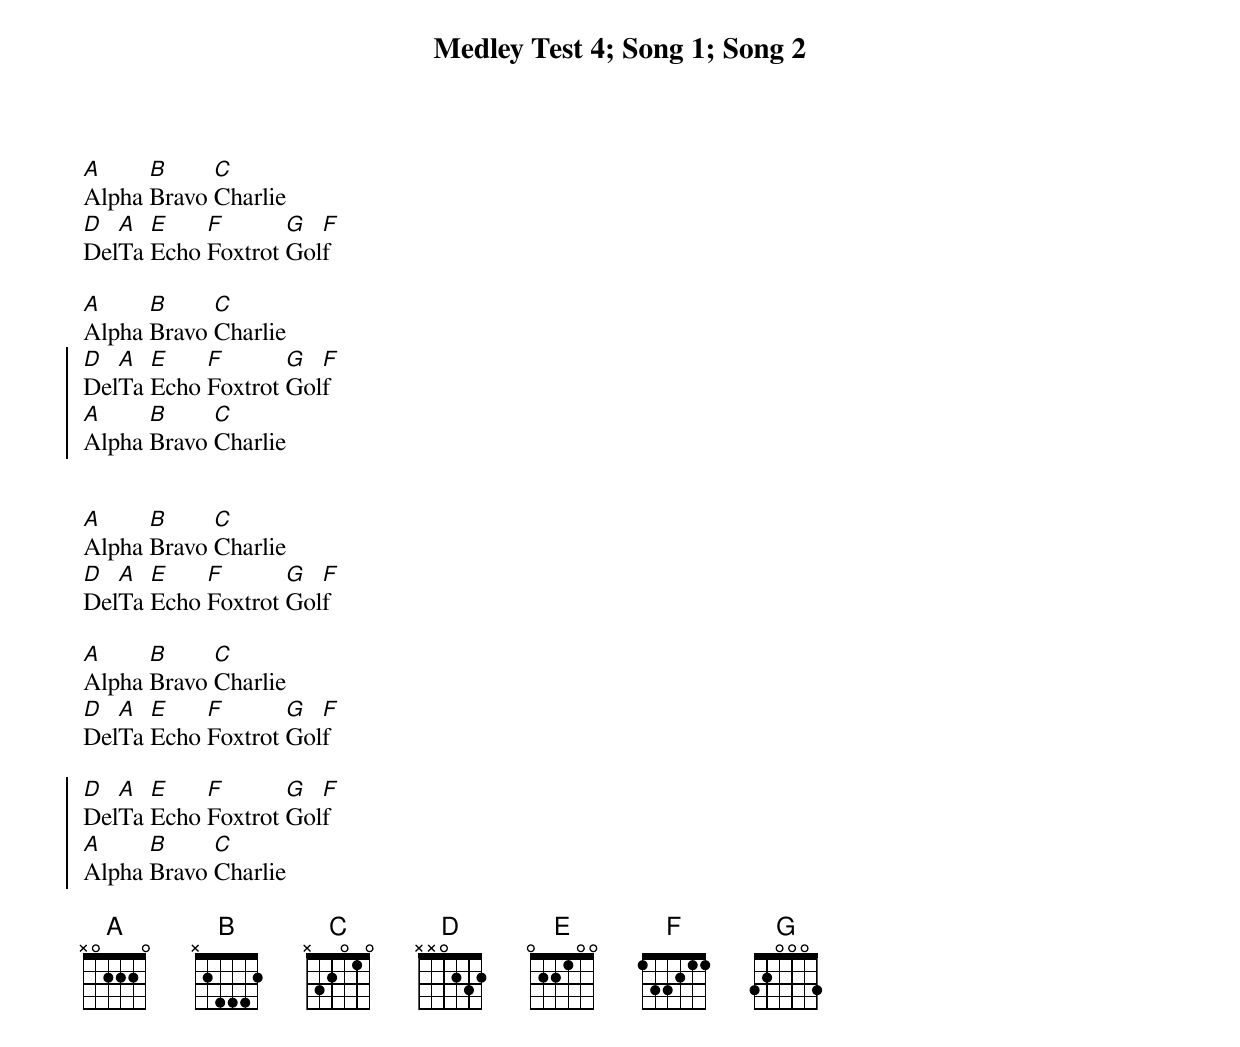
{title: Medley Test 4}
{title: Song 1}

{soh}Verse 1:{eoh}
[A]Alpha [B]Bravo [C]Charlie
[D]Del[A]Ta [E]Echo [F]Foxtrot [G]Gol[F]f

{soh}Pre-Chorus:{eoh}
[A]Alpha [B]Bravo [C]Charlie
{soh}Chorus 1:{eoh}
{soc}
[D]Del[A]Ta [E]Echo [F]Foxtrot [G]Gol[F]f
[A]Alpha [B]Bravo [C]Charlie
{eoc}

{title: Song 2}

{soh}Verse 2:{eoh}
[A]Alpha [B]Bravo [C]Charlie
[D]Del[A]Ta [E]Echo [F]Foxtrot [G]Gol[F]f

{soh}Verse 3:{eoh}
[A]Alpha [B]Bravo [C]Charlie
[D]Del[A]Ta [E]Echo [F]Foxtrot [G]Gol[F]f

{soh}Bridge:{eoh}
{soc}
[D]Del[A]Ta [E]Echo [F]Foxtrot [G]Gol[F]f
[A]Alpha [B]Bravo [C]Charlie
{eoc}

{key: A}
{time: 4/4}
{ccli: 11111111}
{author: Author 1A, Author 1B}
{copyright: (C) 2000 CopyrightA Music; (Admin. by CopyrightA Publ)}
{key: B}
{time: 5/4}
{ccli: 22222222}
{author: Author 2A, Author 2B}
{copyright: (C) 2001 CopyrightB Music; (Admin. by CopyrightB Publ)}
